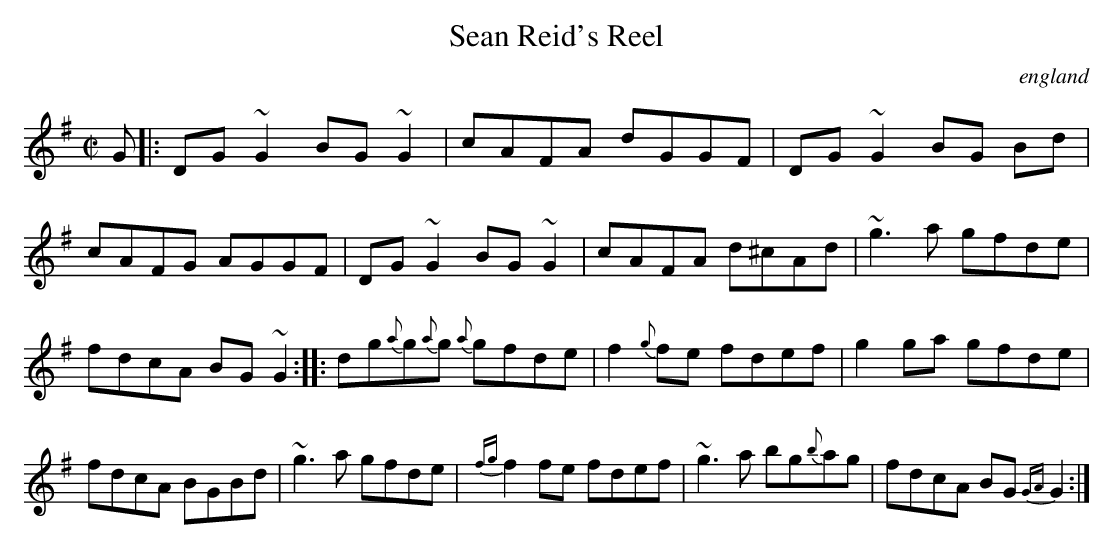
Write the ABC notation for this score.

X:1
T:Sean Reid's Reel
O:england
E:12
M:C|
K:G
G|:DG ~G2 BG ~G2|cAFA dGGF|DG ~G2 BG Bd|cAFG AGGF|\
DG ~G2 BG ~G2|cAFA d^cAd|~g3 a gfde|fdcA BG ~G2::\
E:10
dg{a}g{a}g {a}gfde|f2 {g}fe fdef|g2 ga gfde|fdcA BGBd|\
~g3 a gfde|{fg}f2 fe fdef|~g3 a bg{b}ag|fdcA BG {GA}G2:|
